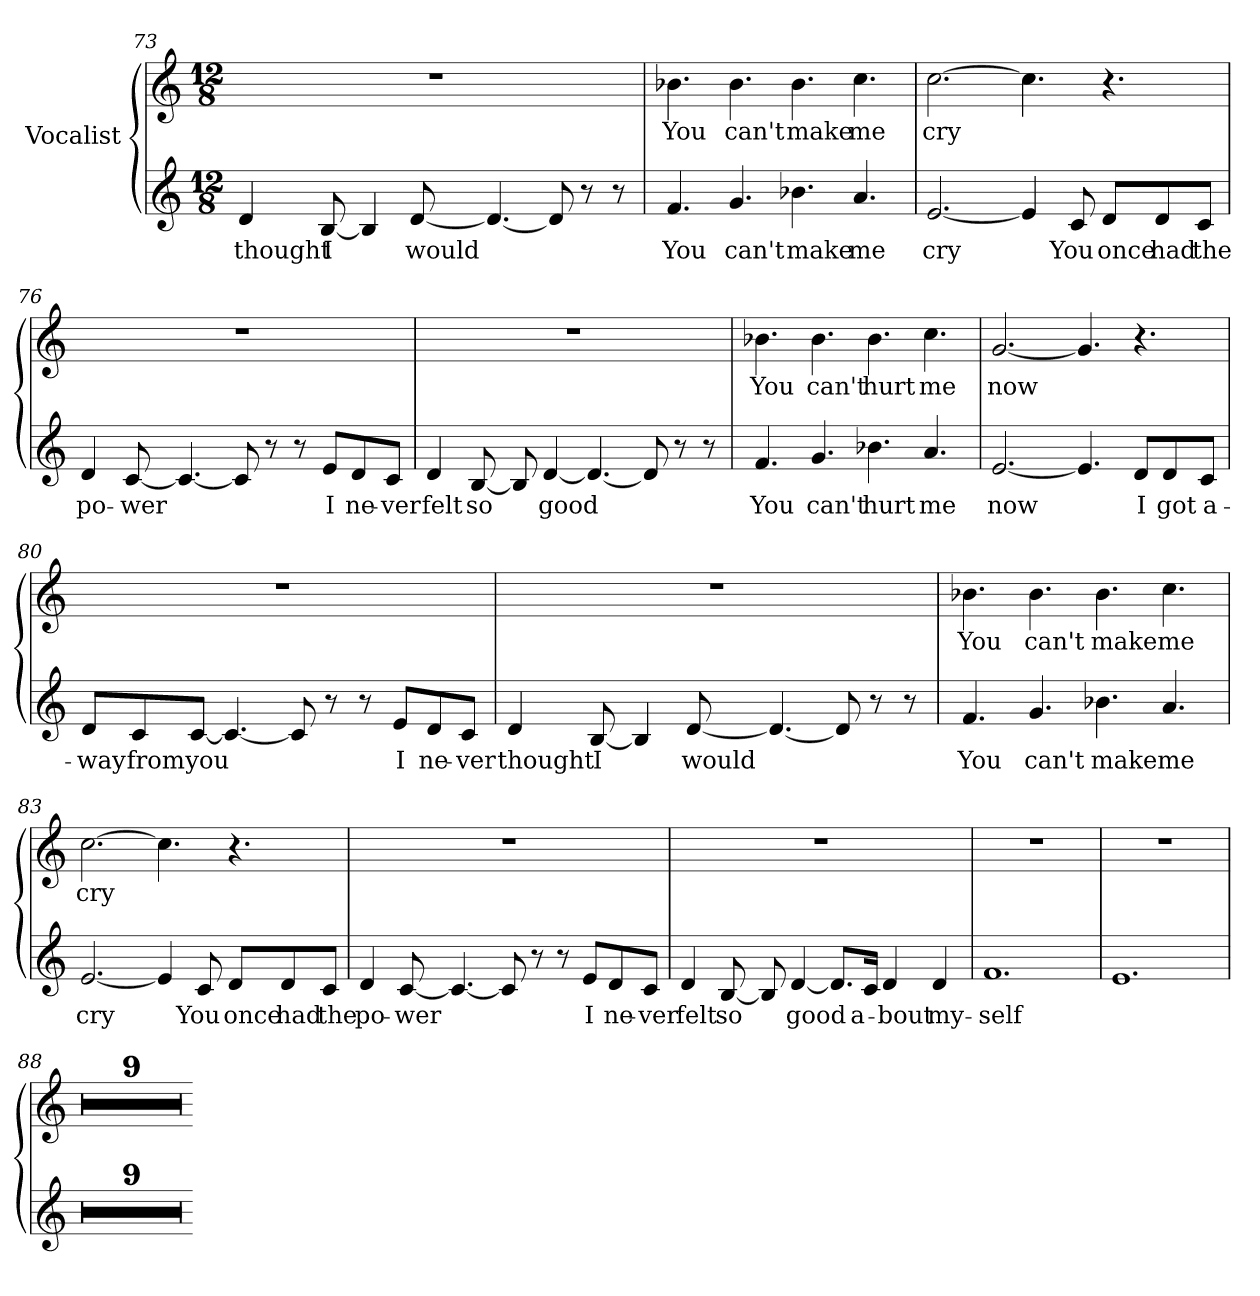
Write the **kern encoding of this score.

**kern	**text	**kern	**text
*part1	*part1	*part1	*part1
*staff2	*staff2	*staff1	*staff1
*I"Vocalist	*	*	*
*clefG2	*	*clefG2	*
*M12/8	*	*M12/8	*
=73	=73	=73	=73
4d	thought	1.r	.
[8B	I	.	.
4B]	_	.	.
[8d	would	.	.
4.d_	_	.	.
8d]	_	.	.
8r	.	.	.
8r	.	.	.
=74	=74	=74	=74
4.f	You	4.b-X	You
4.g	can't	4.b-	can't
4.b-X	make	4.b-	make
4.a	me	4.cc	me
=75	=75	=75	=75
[2.e	cry	[2.cc	cry
4e]	_	4.cc]	_
8c	You	.	.
8d/L	once	4.r	.
8d/	had	.	.
8c/J	the	.	.
=76	=76	=76	=76
4d	po-	1.r	.
[8c	-wer	.	.
4.c_	_	.	.
8c]	_	.	.
8r	.	.	.
8r	.	.	.
8e/L	I	.	.
8d/	ne-	.	.
8c/J	-ver	.	.
=77	=77	=77	=77
4d	felt	1.r	.
[8B	so	.	.
8B]	_	.	.
[4d	good	.	.
4.d_	_	.	.
8d]	_	.	.
8r	.	.	.
8r	.	.	.
=78	=78	=78	=78
4.f	You	4.b-X	You
4.g	can't	4.b-	can't
4.b-X	hurt	4.b-	hurt
4.a	me	4.cc	me
=79	=79	=79	=79
[2.e	now	[2.g	now
4.e]	_	4.g]	_
8d/L	I	4.r	.
8d/	got	.	.
8c/J	a-	.	.
=80	=80	=80	=80
8d/L	-way	1.r	.
8c/	from	.	.
[8c/J	you	.	.
4.c_	_	.	.
8c]	_	.	.
8r	.	.	.
8r	.	.	.
8e/L	I	.	.
8d/	ne-	.	.
8c/J	-ver	.	.
=81	=81	=81	=81
4d	thought	1.r	.
[8B	I	.	.
4B]	_	.	.
[8d	would	.	.
4.d_	_	.	.
8d]	_	.	.
8r	.	.	.
8r	.	.	.
=82	=82	=82	=82
4.f	You	4.b-X	You
4.g	can't	4.b-	can't
4.b-X	make	4.b-	make
4.a	me	4.cc	me
=83	=83	=83	=83
[2.e	cry	[2.cc	cry
4e]	_	4.cc]	_
8c	You	.	.
8d/L	once	4.r	.
8d/	had	.	.
8c/J	the	.	.
=84	=84	=84	=84
4d	po-	1.r	.
[8c	-wer	.	.
4.c_	_	.	.
8c]	_	.	.
8r	.	.	.
8r	.	.	.
8e/L	I	.	.
8d/	ne-	.	.
8c/J	-ver	.	.
=85	=85	=85	=85
4d	felt	1.r	.
[8B	so	.	.
8B]	_	.	.
[4d	good	.	.
8.d/L]	_	.	.
16c/Jk	a-	.	.
4d	-bout	.	.
4d	my-	.	.
=86	=86	=86	=86
1.f	-self	1.r	.
=87	=87	=87	=87
1.e	_	1.r	.
=88	=88	=88	=88
1.r	.	1.r	.
=89	=89	=89	=89
1.r	.	1.r	.
=90	=90	=90	=90
1.r	.	1.r	.
=91	=91	=91	=91
1.r	.	1.r	.
=92	=92	=92	=92
1.r	.	1.r	.
=93	=93	=93	=93
1.r	.	1.r	.
=94	=94	=94	=94
1.r	.	1.r	.
=95	=95	=95	=95
1.r	.	1.r	.
=96	=96	=96	=96
1.r	.	1.r	.
=-	=-	=-	=-
*-	*-	*-	*-
